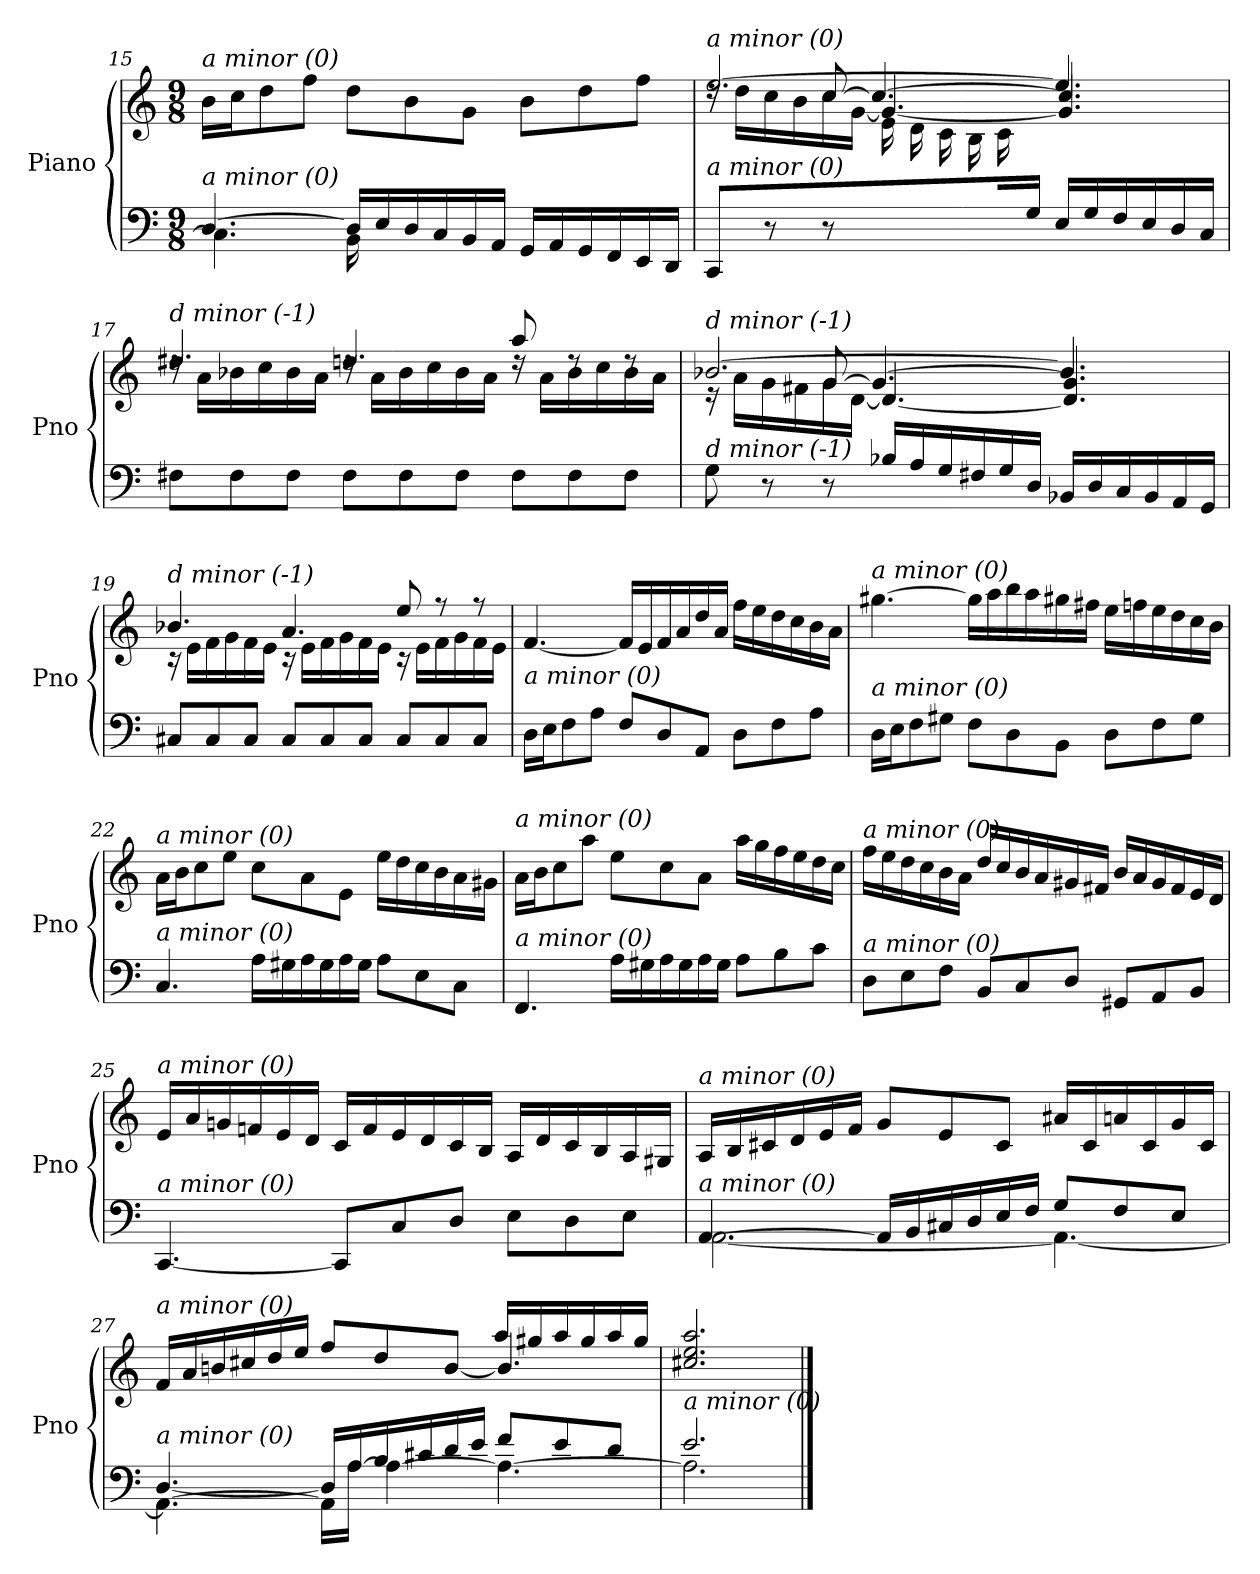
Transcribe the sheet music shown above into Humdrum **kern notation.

**kern	**kern
*part1	*part1
*staff2	*staff1
*I"Piano	*
*I'Pno	*
*clefF4	*clefG2
*k[]	*k[]
*M9/8	*M9/8
=15	=15
*^	*^
!	!	!LO:TX:i:t=a minor (0)	!
!LO:TX:i:t=a minor (0)	!	!	!
[4.D/	4.C\]	16b\LL	4..ryy
.	.	16cc\J	.
.	.	8dd\	.
.	.	8ff\J	.
16D/LL]	16BB\	8dd\L	.
16E/	2ryy	.	2ryy
16D/	.	8b\	.
16C/	.	.	.
16BB/	.	8g\J	.
16AA/JJ	.	.	.
16GG/LL	.	8b\L	.
16AA/	.	.	.
16GG/	.	8dd\	.
16FF/	8.ryy	.	8.ryy
16EE/	.	8ff\J	.
16DD/JJ	.	.	.
!!LO:PB:g=z
=16	=16	=16	=16
*	*	*^	*^
!	!	!LO:TX:i:t=a minor (0)	!	!	!
!LO:TX:i:t=a minor (0)	!	!	!	!	!
4ryy	8CC/	[2.ee/	16rdd	4ryy	4.ryy
.	.	.	16dd\LL	.	.
.	8r	.	16cc\	.	.
.	.	.	16b\	.	.
2..ryy	8r	.	16cc\	[8cc/	.
.	.	.	[16g\JJ	.	.
.	4ryy	.	4.g/_	4.cc_	16e\LL
.	.	.	.	.	16d\
.	.	.	.	.	16c\
.	.	.	.	.	16B\
.	16ryy	.	.	.	16c\
.	16G/JJ	.	.	.	4..ryy
.	16E/LL	4.ee]	4.g/]	4.cc]	.
.	16G/	.	.	.	.
.	16F/	.	.	.	.
.	16E/	.	.	.	.
.	16D/	.	.	.	.
.	16C/JJ	.	.	.	.
*	*	*	*v	*v	*v
=17	=17	=17	=17
!	!	!LO:TX:i:t=d minor (-1)	!
!LO:TX:i:t=A major (3)	!	!	!
*v	*v	*	*
8F#X\L	4.dd#Xi/	16rdd
.	.	16a\LL
8F#\	.	16b-X\
.	.	16cc\
8F#\J	.	16b-\
.	.	16a\JJ
8F#\L	4.dd/	16rdd
.	.	16a\LL
8F#\	.	16b-\
.	.	16cc\
8F#\J	.	16b-\
.	.	16a\JJ
8F#\L	8aa/	16rdd
.	.	16a\LL
8F#\	8rdd	16b-\
.	.	16cc\
8F#\J	8rdd	16b-\
.	.	16a\JJ
!!LO:LB:g=z
=18	=18	=18
*^	*	*^
!	!	!LO:TX:i:t=d minor (-1)	!	!
!LO:TX:i:t=d minor (-1)	!	!	!	!
4ryy	8G\	[2.b-X/	16r	4ryy
.	.	.	16a\LL	.
.	8r	.	16g\	.
.	.	.	16f#X\	.
2..ryy	8r	.	16g\	[8g/
.	.	.	[16d\JJ	.
.	16B-X/LL	.	4.d/_	4.g_
.	16A/	.	.	.
.	16G/	.	.	.
.	16F#X/	.	.	.
.	16G/	.	.	.
.	16D/JJ	.	.	.
.	16BB-X/LL	4.b-]	4.d/]	4.g]
.	16D/	.	.	.
.	16C/	.	.	.
.	16BB-/	.	.	.
.	16AA/	.	.	.
.	16GG/JJ	.	.	.
*	*	*	*v	*v
=19	=19	=19	=19
!	!	!LO:TX:i:t=d minor (-1)	!
!LO:TX:i:t=A major (3)	!	!	!
*v	*v	*	*
8C#X/L	4.b-X/	16r
.	.	16e\LL
8C#/	.	16f\
.	.	16g\
8C#/J	.	16f\
.	.	16e\JJ
8C#/L	4.a/	16r
.	.	16e\LL
8C#/	.	16f\
.	.	16g\
8C#/J	.	16f\
.	.	16e\JJ
8C#/L	8ee/	16r
.	.	16e\LL
8C#/	8r	16f\
.	.	16g\
8C#/J	8r	16f\
.	.	16e\JJ
!!LO:LB:g=z
=20	=20	=20
!	!LO:TX:i:t=a minor (0)	!
!LO:TX:i:t=a minor (0)	!	!
*	*v	*v
16D\LL	[4.f/
16E\J	.
8F\	.
8A\J	.
8F/L	16f/LL]
.	16e/
8D/	16f/
.	16a/
8AA/J	16dd/
.	16a/JJ
8D\L	16ff\LL
.	16ee\
8F\	16dd\
.	16cc\
8A\J	16b\
.	16a\JJ
=21	=21
!	!LO:TX:i:t=a minor (0)
!LO:TX:i:t=a minor (0)	!
16D\LL	[4.gg#X\
16E\J	.
8F\	.
8G#X\J	.
8F\L	16gg#\LL]
.	16aa\
8D\	16bb\
.	16aa\
8BB\J	16gg#X\
.	16ff#X\JJ
8D\L	16ee\LL
.	16ffn\
8F\	16ee\
.	16dd\
8G#\J	16cc\
.	16b\JJ
=22	=22
!	!LO:TX:i:t=a minor (0)
!LO:TX:i:t=a minor (0)	!
4.C/	16a\LL
.	16b\J
.	8cc\
.	8ee\J
16A\LL	8cc\L
16G#X\	.
16A\	8a\
16G#\	.
16A\	8e\J
16G#\JJ	.
8A\L	16ee\LL
.	16dd\
8E\	16cc\
.	16b\
8C\J	16a\
.	16g#X\JJ
!!LO:LB:g=z
=23	=23
!	!LO:TX:i:t=a minor (0)
!LO:TX:i:t=a minor (0)	!
4.FF/	16a\LL
.	16b\J
.	8cc\
.	8aa\J
16A\LL	8ee\L
16G#X\	.
16A\	8cc\
16G#\	.
16A\	8a\J
16G#\JJ	.
8A\L	16aa\LL
.	16gg\
8B\	16ff\
.	16ee\
8c\J	16dd\
.	16cc\JJ
=24	=24
!	!LO:TX:i:t=a minor (0)
!LO:TX:i:t=a minor (0)	!
8D\L	16ff\LL
.	16ee\
8E\	16dd\
.	16cc\
8F\J	16b\
.	16a\JJ
8BB/L	16dd/LL
.	16cc/
8C/	16b/
.	16a/
8D/J	16g#X/
.	16f#X/JJ
8GG#X/L	16b/LL
.	16a/
8AA/	16g#/
.	16f#/
8BB/J	16e/
.	16d/JJ
!!LO:LB:g=z
=25	=25
!	!LO:TX:i:t=a minor (0)
!LO:TX:i:t=a minor (0)	!
[4.CC/	16e/LL
.	16a/
.	16gn/
.	16fn/
.	16e/
.	16d/JJ
8CC/L]	16c/LL
.	16f/
8C/	16e/
.	16d/
8D/J	16c/
.	16B/JJ
8E\L	16A/LL
.	16d/
8D\	16c/
.	16B/
8E\J	16A/
.	16G#X/JJ
!!LO:LB:g=z
=26	=26
*^	*
!	!	!LO:TX:i:t=a minor (0)
!LO:TX:i:t=a minor (0)	!	!
[4.AA/	[2.AA\	16A/LL
.	.	16B/
.	.	16c#X/
.	.	16d/
.	.	16e/
.	.	16f/JJ
16AA/LL]	.	8g/L
16BB/	.	.
16C#X/	.	8e/
16D/	.	.
16E/	.	8c#/J
16F/JJ	.	.
8G/L	4.AA\_	16a#Xi/LL
.	.	16c#/
8F/	.	16a/
.	.	16c#/
8E/J	.	16g/
.	.	16c#/JJ
=27	=27	=27
*	*^	*^
!	!	!	!LO:TX:i:t=a minor (0)	!
!LO:TX:i:t=a minor (0)	!	!	!	!
2.ryy	[4.D/	4.AA\_	16f/LL	2.ryy
.	.	.	16a/	.
.	.	.	16bn/	.
.	.	.	16cc#X/	.
.	.	.	16dd/	.
.	.	.	16ee/JJ	.
.	16D/LL]	16AA\LL]	8ff/L	.
.	16A/	[16A\JJ	.	.
.	16B/	4A\_	8dd/	.
.	16c#X/	.	.	.
.	16d/	.	[8b/J	.
.	16e/JJ	.	.	.
4.ryy	8f/L	4.A\_	4.b/]	16aa/LL
.	.	.	.	16gg#X/
.	8e/	.	.	16aa/
.	.	.	.	16gg#/
.	8d/J	.	.	16aa/
.	.	.	.	16gg#/JJ
*	*v	*v	*	*
=28	=28	=28	=28
!	!	!LO:TX:i:t=A major (3)	!
!LO:TX:i:t=a minor (0)	!	!	!
*	*	*v	*v
2.e/	2.A\]	2.cc#X/ 2.ee/ 2.aa/
*v	*v	*
==	==
*-	*-
